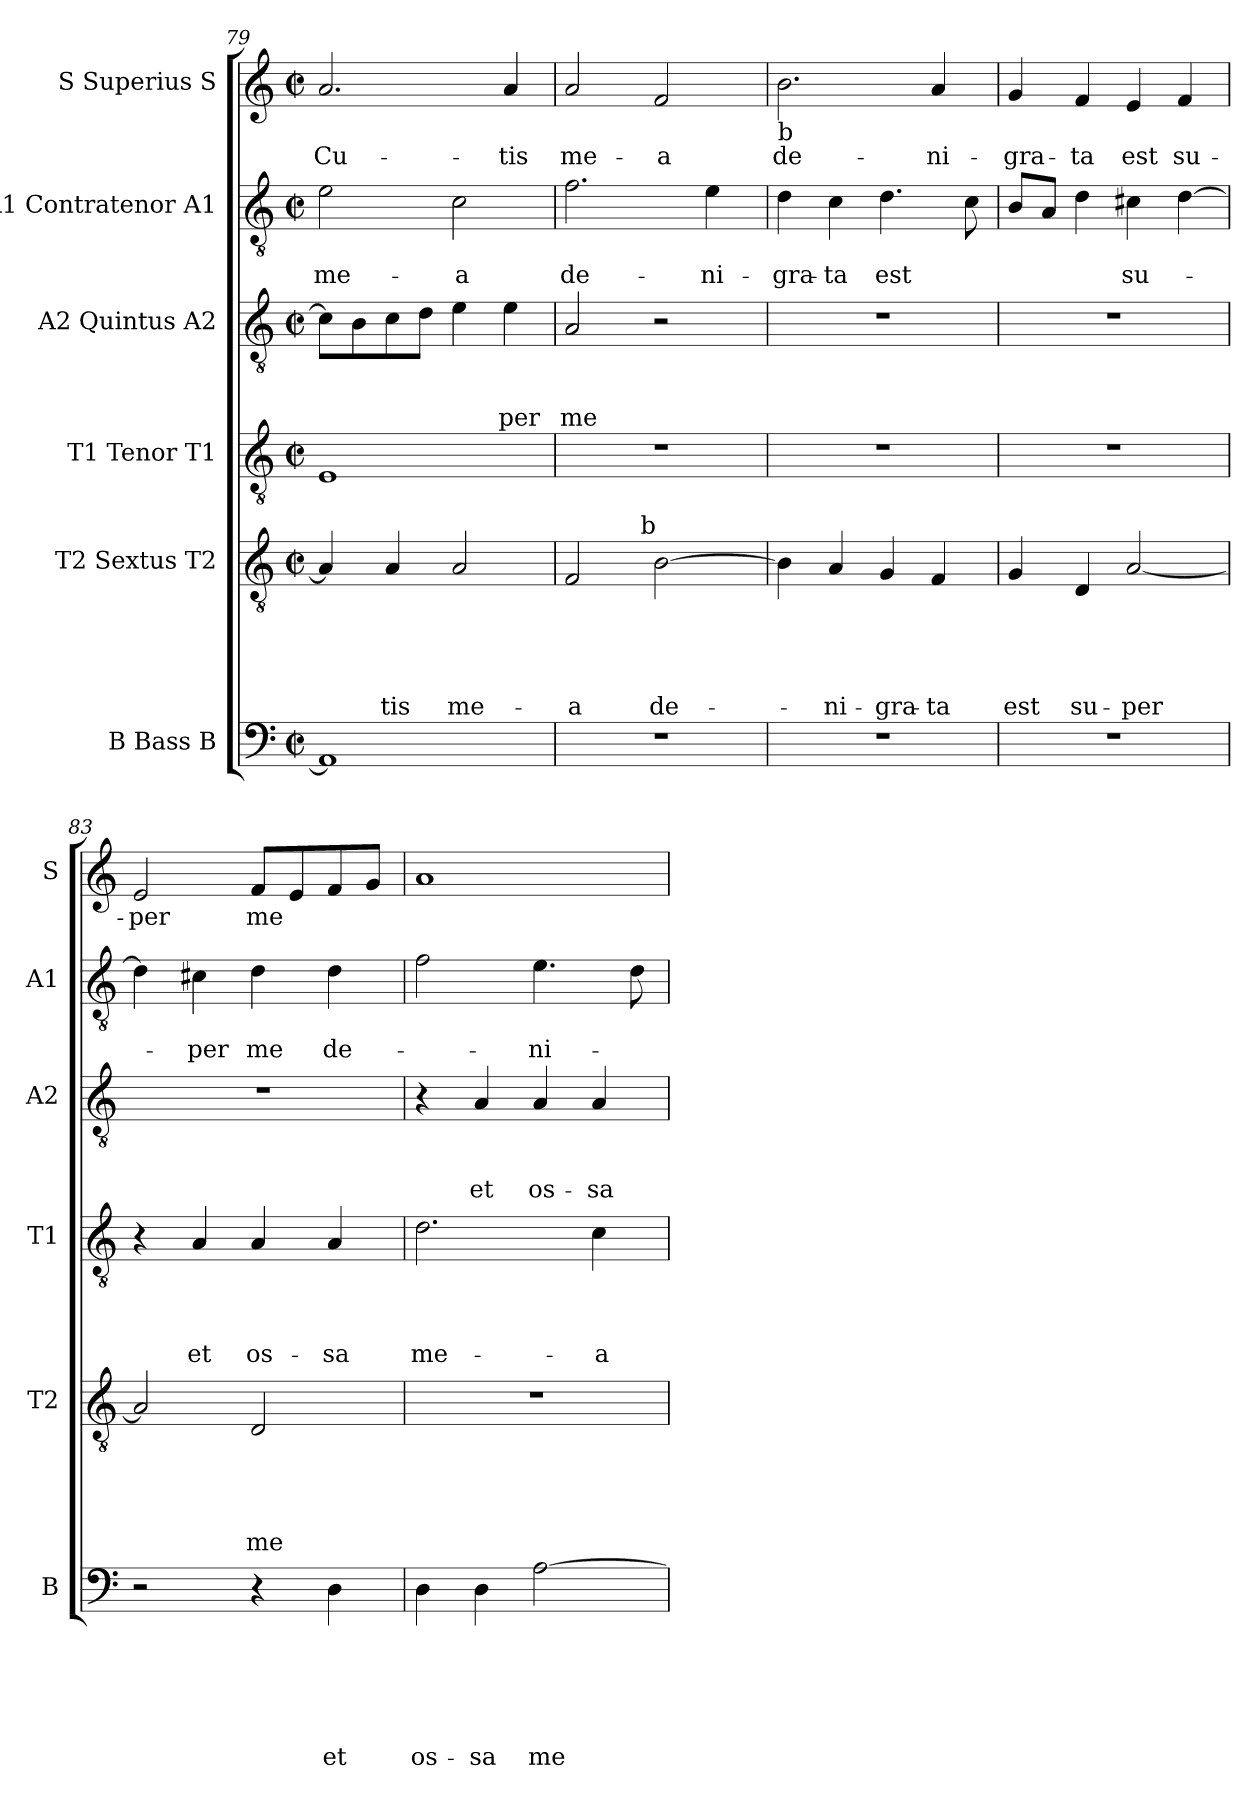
**kern	**text	**text	**text	**text	**text	**text	**kern	**text	**text	**text	**text	**text	**kern	**text	**text	**text	**text	**kern	**text	**text	**text	**kern	**text	**text	**kern	**text
*part6	*part6	*part6	*part6	*part6	*part6	*part6	*part5	*part5	*part5	*part5	*part5	*part5	*part4	*part4	*part4	*part4	*part4	*part3	*part3	*part3	*part3	*part2	*part2	*part2	*part1	*part1
*staff6	*staff6	*staff6	*staff6	*staff6	*staff6	*staff6	*staff5	*staff5	*staff5	*staff5	*staff5	*staff5	*staff4	*staff4	*staff4	*staff4	*staff4	*staff3	*staff3	*staff3	*staff3	*staff2	*staff2	*staff2	*staff1	*staff1
*I"B Bass B	*	*	*	*	*	*	*I"T2 Sextus T2	*	*	*	*	*	*I"T1 Tenor T1	*	*	*	*	*I"A2 Quintus A2	*	*	*	*I"A1 Contratenor A1	*	*	*I"S Superius S	*
*I'B	*	*	*	*	*	*	*I'T2	*	*	*	*	*	*I'T1	*	*	*	*	*I'A2	*	*	*	*I'A1	*	*	*I'S	*
!!LO:PB:g=z
*clefF4	*	*	*	*	*	*	*clefGv2	*	*	*	*	*	*clefGv2	*	*	*	*	*clefGv2	*	*	*	*clefGv2	*	*	*clefG2	*
*k[]	*	*	*	*	*	*	*k[]	*	*	*	*	*	*k[]	*	*	*	*	*k[]	*	*	*	*k[]	*	*	*k[]	*
*C:	*	*	*	*	*	*	*C:	*	*	*	*	*	*C:	*	*	*	*	*C:	*	*	*	*C:	*	*	*C:	*
*M2/2	*	*	*	*	*	*	*M2/2	*	*	*	*	*	*M2/2	*	*	*	*	*M2/2	*	*	*	*M2/2	*	*	*M2/2	*
*met(c|)	*	*	*	*	*	*	*met(c|)	*	*	*	*	*	*met(c|)	*	*	*	*	*met(c|)	*	*	*	*met(c|)	*	*	*met(c|)	*
=79	=79	=79	=79	=79	=79	=79	=79	=79	=79	=79	=79	=79	=79	=79	=79	=79	=79	=79	=79	=79	=79	=79	=79	=79	=79	=79
!	!	!	!	!	!	!	!	!	!	!	!	!	!	!	!	!	!	!	!	!	!	!	!	!LO:LY:b	!	!LO:LY:b
1AA]	.	.	.	.	.	.	4A/]	.	.	.	.	.	1E	.	.	.	.	8c\L]	.	.	.	2e\	.	me-	2.a/	Cu-
.	.	.	.	.	.	.	.	.	.	.	.	.	.	.	.	.	.	8B\	.	.	.	.	.	.	.	.
!	!	!	!	!	!	!	!	!	!	!	!	!LO:LY:b	!	!	!	!	!	!	!	!	!	!	!	!	!	!
.	.	.	.	.	.	.	4A/	.	.	.	.	-tis	.	.	.	.	.	8c\	.	.	.	.	.	.	.	.
.	.	.	.	.	.	.	.	.	.	.	.	.	.	.	.	.	.	8d\J	.	.	.	.	.	.	.	.
!	!	!	!	!	!	!	!	!	!	!	!	!LO:LY:b	!	!	!	!	!	!	!	!	!	!	!	!LO:LY:b	!	!
.	.	.	.	.	.	.	2A/	.	.	.	.	me-	.	.	.	.	.	4e\	.	.	.	2c\	.	-a	.	.
!	!	!	!	!	!	!	!	!	!	!	!	!	!	!	!	!	!	!	!	!	!LO:LY:b	!	!	!	!	!LO:LY:b
.	.	.	.	.	.	.	.	.	.	.	.	.	.	.	.	.	.	4e\	.	.	-per	.	.	.	4a/	-tis
=80	=80	=80	=80	=80	=80	=80	=80	=80	=80	=80	=80	=80	=80	=80	=80	=80	=80	=80	=80	=80	=80	=80	=80	=80	=80	=80
!	!	!	!	!	!	!	!	!	!	!	!	!LO:LY:b	!	!	!	!	!	!	!	!	!LO:LY:b	!	!	!LO:LY:b	!	!LO:LY:b
*	*	*	*	*	*	*	*^	*	*	*	*	*	*	*	*	*	*	*	*	*	*	*	*	*	*	*
1r	.	.	.	.	.	.	2F/	4...ryy	.	.	.	.	-a	1r	.	.	.	.	2A/	.	.	me	2.f\	.	de-	2a/	me-
!	!	!	!	!	!	!	!	!LO:TX:a:t=b	!	!	!	!	!	!	!	!	!	!	!	!	!	!	!	!	!	!	!
.	.	.	.	.	.	.	.	2ryy	.	.	.	.	.	.	.	.	.	.	.	.	.	.	.	.	.	.	.
!	!	!	!	!	!	!	!	!	!	!	!	!	!LO:LY:b	!	!	!	!	!	!	!	!	!	!	!	!	!	!LO:LY:b
.	.	.	.	.	.	.	[>2B\	.	.	.	.	.	de-	.	.	.	.	.	2r	.	.	.	.	.	.	2f/	-a
!	!	!	!	!	!	!	!	!	!	!	!	!	!	!	!	!	!	!	!	!	!	!	!	!	!LO:LY:b	!	!
.	.	.	.	.	.	.	.	.	.	.	.	.	.	.	.	.	.	.	.	.	.	.	4e\	.	-ni-	.	.
.	.	.	.	.	.	.	.	32ryy	.	.	.	.	.	.	.	.	.	.	.	.	.	.	.	.	.	.	.
=81	=81	=81	=81	=81	=81	=81	=81	=81	=81	=81	=81	=81	=81	=81	=81	=81	=81	=81	=81	=81	=81	=81	=81	=81	=81	=81	=81
!	!	!	!	!	!	!	!	!	!	!	!	!	!	!	!	!	!	!	!	!	!	!	!	!	!	!LO:TX:b:t=b	!
!	!	!	!	!	!	!	!	!	!	!	!	!	!	!	!	!	!	!	!	!	!	!	!	!	!LO:LY:b	!	!LO:LY:b
*	*	*	*	*	*	*	*v	*v	*	*	*	*	*	*	*	*	*	*	*	*	*	*	*	*	*	*	*
1r	.	.	.	.	.	.	4B\]	.	.	.	.	.	1r	.	.	.	.	1r	.	.	.	4d\	.	-gra-	2.b\	de-
!	!	!	!	!	!	!	!	!	!	!	!	!LO:LY:b	!	!	!	!	!	!	!	!	!	!	!	!LO:LY:b	!	!
.	.	.	.	.	.	.	4A/	.	.	.	.	-ni-	.	.	.	.	.	.	.	.	.	4c\	.	-ta	.	.
!	!	!	!	!	!	!	!	!	!	!	!	!LO:LY:b	!	!	!	!	!	!	!	!	!	!	!	!LO:LY:b	!	!
.	.	.	.	.	.	.	4G/	.	.	.	.	-gra-	.	.	.	.	.	.	.	.	.	4.d\	.	est	.	.
!	!	!	!	!	!	!	!	!	!	!	!	!LO:LY:b	!	!	!	!	!	!	!	!	!	!	!	!	!	!LO:LY:b
.	.	.	.	.	.	.	4F/	.	.	.	.	-ta	.	.	.	.	.	.	.	.	.	.	.	.	4a/	-ni-
.	.	.	.	.	.	.	.	.	.	.	.	.	.	.	.	.	.	.	.	.	.	8c\	.	.	.	.
=82	=82	=82	=82	=82	=82	=82	=82	=82	=82	=82	=82	=82	=82	=82	=82	=82	=82	=82	=82	=82	=82	=82	=82	=82	=82	=82
!	!	!	!	!	!	!	!	!	!	!	!	!LO:LY:b	!	!	!	!	!	!	!	!	!	!	!	!	!	!LO:LY:b
1r	.	.	.	.	.	.	4G/	.	.	.	.	est	1r	.	.	.	.	1r	.	.	.	8B/L	.	.	4g/	-gra-
.	.	.	.	.	.	.	.	.	.	.	.	.	.	.	.	.	.	.	.	.	.	8A/J	.	.	.	.
!	!	!	!	!	!	!	!	!	!	!	!	!LO:LY:b	!	!	!	!	!	!	!	!	!	!	!	!	!	!LO:LY:b
.	.	.	.	.	.	.	4D/	.	.	.	.	su-	.	.	.	.	.	.	.	.	.	4d\	.	.	4f/	-ta
!	!	!	!	!	!	!	!	!	!	!	!	!LO:LY:b	!	!	!	!	!	!	!	!	!	!	!	!LO:LY:b	!	!LO:LY:b
.	.	.	.	.	.	.	[<2A/	.	.	.	.	-per	.	.	.	.	.	.	.	.	.	4c#X\	.	su-	4e/	est
!	!	!	!	!	!	!	!	!	!	!	!	!	!	!	!	!	!	!	!	!	!	!	!	!	!	!LO:LY:b
.	.	.	.	.	.	.	.	.	.	.	.	.	.	.	.	.	.	.	.	.	.	[>4d\	.	.	4f/	su-
=83	=83	=83	=83	=83	=83	=83	=83	=83	=83	=83	=83	=83	=83	=83	=83	=83	=83	=83	=83	=83	=83	=83	=83	=83	=83	=83
!	!	!	!	!	!	!	!	!	!	!	!	!	!	!	!	!	!	!	!	!	!	!	!	!	!	!LO:LY:b
2r	.	.	.	.	.	.	2A/]	.	.	.	.	.	4r	.	.	.	.	1r	.	.	.	4d\]	.	.	2e/	-per
!	!	!	!	!	!	!	!	!	!	!	!	!	!	!	!	!	!LO:LY:b	!	!	!	!	!	!	!LO:LY:b	!	!
.	.	.	.	.	.	.	.	.	.	.	.	.	4A/	.	.	.	et	.	.	.	.	4c#X\	.	-per	.	.
!	!	!	!	!	!	!	!	!	!	!	!	!LO:LY:b	!	!	!	!	!LO:LY:b	!	!	!	!	!	!	!LO:LY:b	!	!LO:LY:b
4r	.	.	.	.	.	.	2D/	.	.	.	.	me	4A/	.	.	.	os-	.	.	.	.	4d\	.	me	8f/L	me
.	.	.	.	.	.	.	.	.	.	.	.	.	.	.	.	.	.	.	.	.	.	.	.	.	8e/	.
!	!	!	!	!	!	!LO:LY:b	!	!	!	!	!	!	!	!	!	!	!LO:LY:b	!	!	!	!	!	!	!LO:LY:b	!	!
4D\	.	.	.	.	.	et	.	.	.	.	.	.	4A/	.	.	.	-sa	.	.	.	.	4d\	.	de-	8f/	.
.	.	.	.	.	.	.	.	.	.	.	.	.	.	.	.	.	.	.	.	.	.	.	.	.	8g/J	.
=84	=84	=84	=84	=84	=84	=84	=84	=84	=84	=84	=84	=84	=84	=84	=84	=84	=84	=84	=84	=84	=84	=84	=84	=84	=84	=84
!	!	!	!	!	!	!LO:LY:b	!	!	!	!	!	!	!	!	!	!	!LO:LY:b	!	!	!	!	!	!	!	!	!
4D\	.	.	.	.	.	os-	1r	.	.	.	.	.	2.d\	.	.	.	me-	4r	.	.	.	2f\	.	.	1a	.
!	!	!	!	!	!	!LO:LY:b	!	!	!	!	!	!	!	!	!	!	!	!	!	!	!LO:LY:b	!	!	!	!	!
4D\	.	.	.	.	.	-sa	.	.	.	.	.	.	.	.	.	.	.	4A/	.	.	et	.	.	.	.	.
!	!	!	!	!	!	!LO:LY:b	!	!	!	!	!	!	!	!	!	!	!	!	!	!	!LO:LY:b	!	!	!LO:LY:b	!	!
[>2A\	.	.	.	.	.	me-	.	.	.	.	.	.	.	.	.	.	.	4A/	.	.	os-	4.e\	.	-ni-	.	.
!	!	!	!	!	!	!	!	!	!	!	!	!	!	!	!	!	!LO:LY:b	!	!	!	!LO:LY:b	!	!	!	!	!
.	.	.	.	.	.	.	.	.	.	.	.	.	4c\	.	.	.	-a	4A/	.	.	-sa	.	.	.	.	.
.	.	.	.	.	.	.	.	.	.	.	.	.	.	.	.	.	.	.	.	.	.	8d\	.	.	.	.
=	=	=	=	=	=	=	=	=	=	=	=	=	=	=	=	=	=	=	=	=	=	=	=	=	=	=
*-	*-	*-	*-	*-	*-	*-	*-	*-	*-	*-	*-	*-	*-	*-	*-	*-	*-	*-	*-	*-	*-	*-	*-	*-	*-	*-
